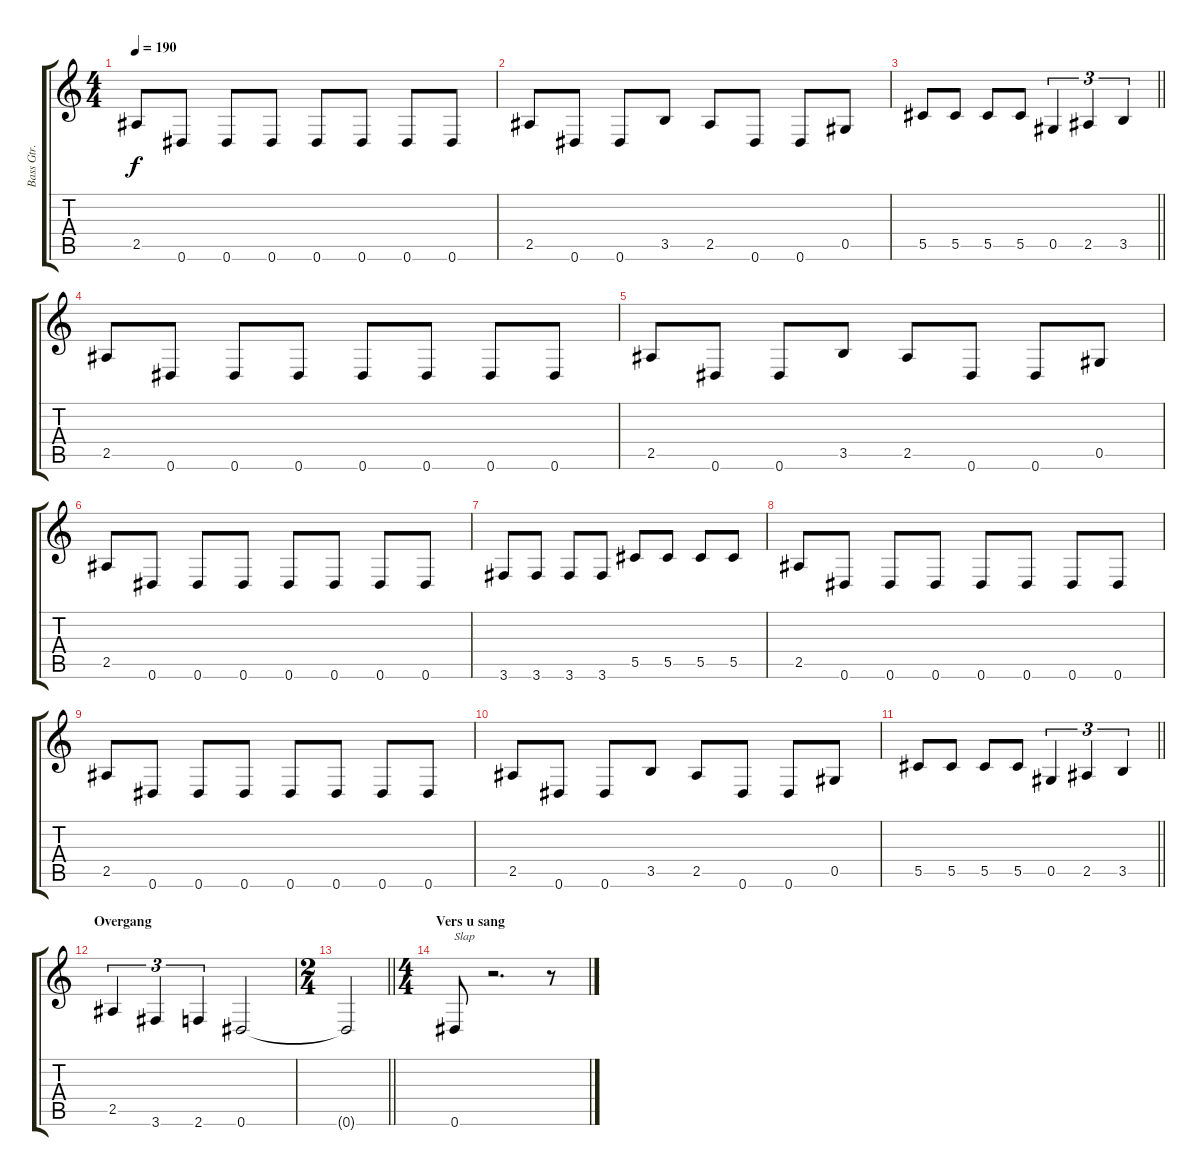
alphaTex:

\track ("Bass Gtr." "Bass Gtr.") {instrument electricbassfinger}
\staff {score tabs}
\tuning (Eb4 Bb3 Gb3 Db3 Ab2 Eb2) {hide}
\ts (4 4)
\tempo 190
\clef g2
\ks c
2.5.8{dy f} 0.6.8 0.6.8 0.6.8 0.6.8 0.6.8 0.6.8 0.6.8 |
2.5.8 0.6.8 0.6.8 3.5.8 2.5.8 0.6.8 0.6.8 0.5.8 |
\barLineRight lightlight
5.5.8 5.5.8 5.5.8 5.5.8 0.5.4{tu (3 2)} 2.5.4{tu (3 2)} 3.5.4{tu (3 2)} |
2.5.8 0.6.8 0.6.8 0.6.8 0.6.8 0.6.8 0.6.8 0.6.8 |
2.5.8 0.6.8 0.6.8 3.5.8 2.5.8 0.6.8 0.6.8 0.5.8 |
2.5.8 0.6.8 0.6.8 0.6.8 0.6.8 0.6.8 0.6.8 0.6.8 |
3.6.8 3.6.8 3.6.8 3.6.8 5.5.8 5.5.8 5.5.8 5.5.8 |
2.5.8 0.6.8 0.6.8 0.6.8 0.6.8 0.6.8 0.6.8 0.6.8 |
2.5.8 0.6.8 0.6.8 0.6.8 0.6.8 0.6.8 0.6.8 0.6.8 |
2.5.8 0.6.8 0.6.8 3.5.8 2.5.8 0.6.8 0.6.8 0.5.8 |
\barLineRight lightlight
5.5.8 5.5.8 5.5.8 5.5.8 0.5.4{tu (3 2)} 2.5.4{tu (3 2)} 3.5.4{tu (3 2)} |
\section ("" "Overgang")
2.5.4{tu (3 2)} 3.6.4{tu (3 2)} 2.6.4{tu (3 2)} 0.6.2 |
\ts (2 4)
\barLineRight lightlight
0.6{t}.2 |
\ts (4 4)
\section ("" "Vers u sang")
0.6.8{txt "Slap"} r.2{d} r.8
